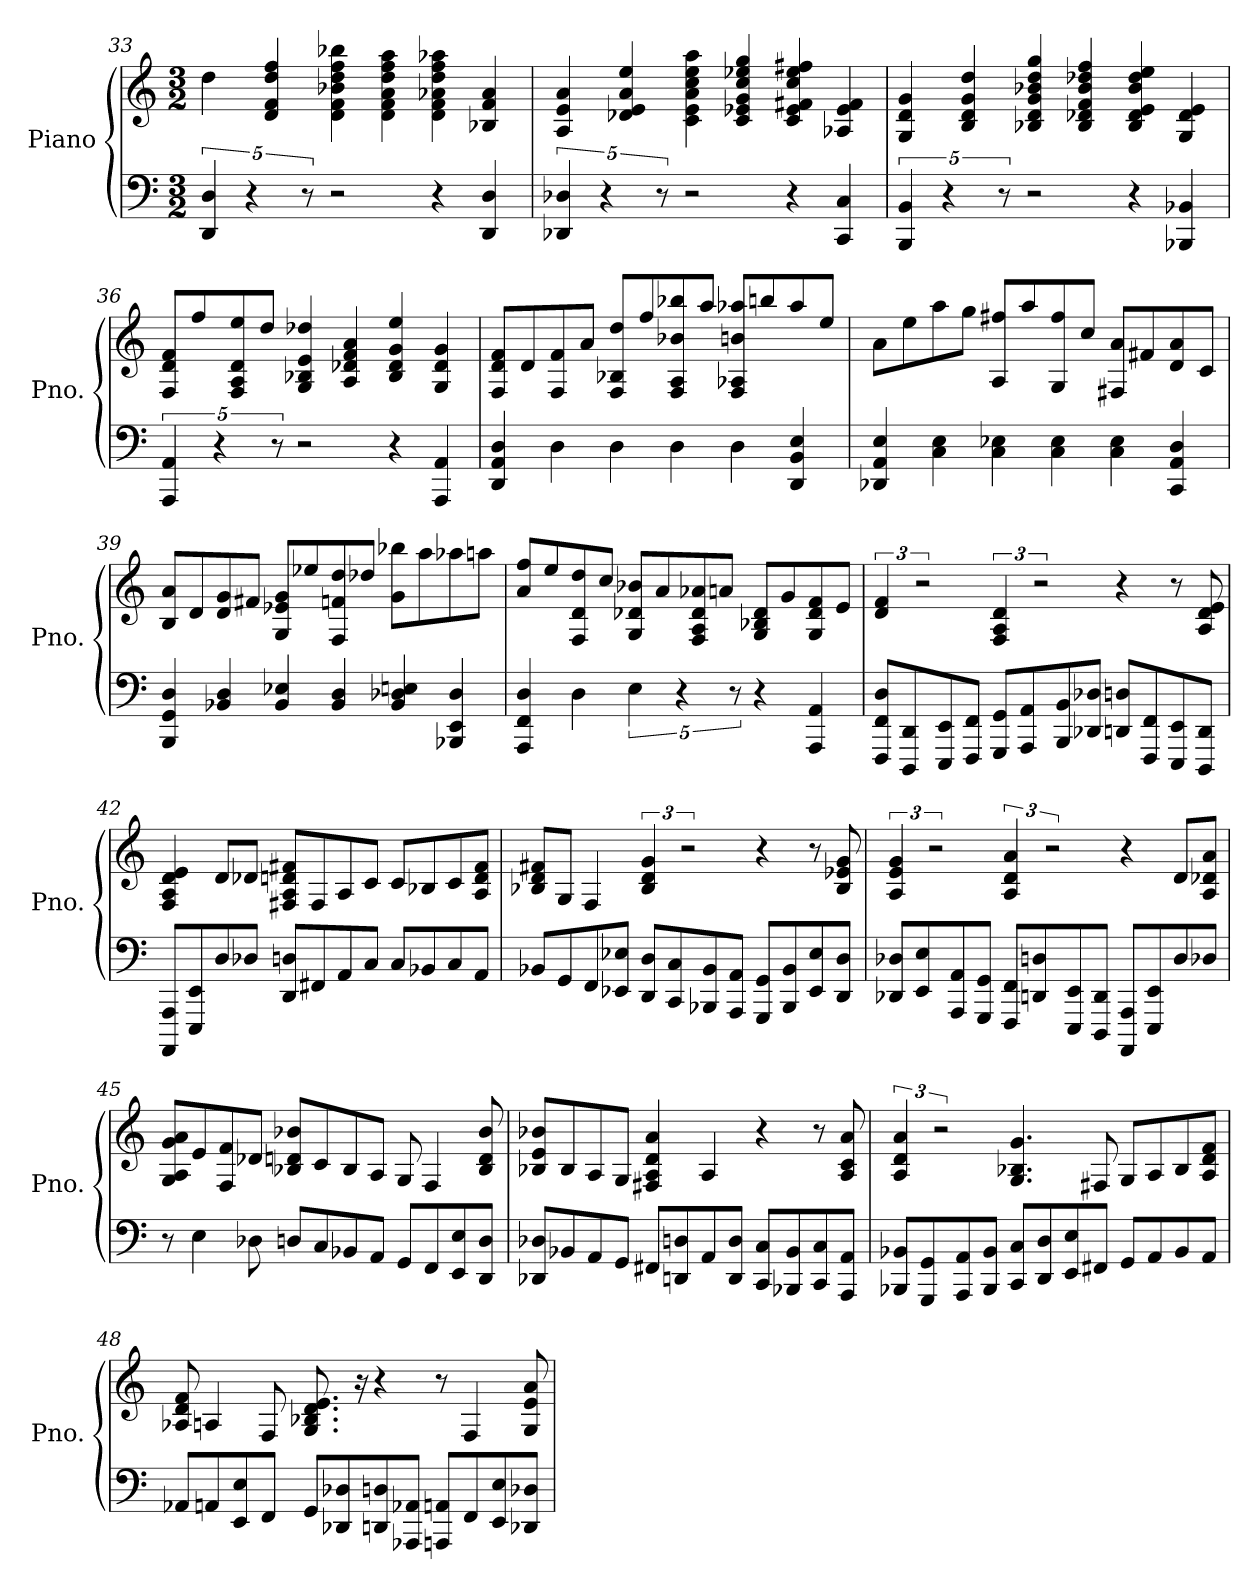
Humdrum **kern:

**kern	**kern
*part1	*part1
*staff2	*staff1
*I"Piano	*
*I'Pno.	*
*clefF4	*clefG2
*k[]	*k[]
*M3/2	*M3/2
=33	=33
5DD/ 5D/	4dd\
5r	.
.	4d/ 4f/ 4dd/ 4ff/
10r	.
2r	4d\ 4f\ 4b-X\ 4dd\ 4ff\ 4bb-X\
.	4d\ 4f\ 4a\ 4dd\ 4ff\ 4aa\
4r	4d\ 4f\ 4a-X\ 4dd\ 4ff\ 4aa-X\
4DD/ 4D/	4B-X/ 4f/ 4a-/
=34	=34
5DD-X/ 5D-X/	4A/ 4e/ 4a/
5r	.
.	4d-X/ 4e/ 4a/ 4ee/
10r	.
2r	4c\ 4e\ 4a\ 4cc\ 4ee\ 4aa\
.	4c/ 4e-X/ 4g/ 4cc/ 4ee-X/ 4gg/
4r	4c/ 4e-/ 4f#X/ 4cc/ 4ee-/ 4ff#X/
4CC/ 4C/	4A-X/ 4e-/ 4f#/
=35	=35
5BBB/ 5BB/	4G/ 4d/ 4g/
5r	.
.	4B/ 4d/ 4g/ 4dd/
10r	.
2r	4B-X/ 4d/ 4g/ 4b-X/ 4dd/ 4gg/
.	4B-/ 4d-X/ 4f/ 4b-/ 4dd-X/ 4ff/
4r	4B-/ 4d-/ 4e/ 4b-/ 4dd-/ 4ee/
4BBB-X/ 4BB-X/	4G/ 4d-/ 4e/
=36	=36
5AAA/ 5AA/	8F/ 8d/ 8f/L
.	8ff/
5r	.
.	8F/ 8A/ 8d/ 8ee/
.	8dd/J
10r	.
2r	4G/ 4B-X/ 4e/ 4dd-X/
.	4A/ 4d-X/ 4f/ 4a/
4r	4B-/ 4d-/ 4g/ 4ee/
4AAA/ 4AA/	4G/ 4d-/ 4g/
=37	=37
4DD/ 4AA/ 4D/	8F/ 8d/ 8f/L
.	8d/
4D\	8F/ 8f/
.	8a/J
4D\	8F/ 8B-X/ 8dd/L
.	8ff/
4D\	8F/ 8A/ 8b-X/ 8bb-X/
.	8aa/J
4D\	8F/ 8A-X/ 8bn/ 8aa-X/L
.	8bbn/
4DD/ 4BB/ 4E/	8aa-/
.	8ee/J
=38	=38
4DD-X/ 4AA/ 4E/	8a\L
.	8ee\
4C\ 4E\	8aa\
.	8gg\J
4C\ 4E-X\	8A/ 8ff#X/L
.	8aa/
4C\ 4E-\	8G/ 8ff#/
.	8cc/J
4C\ 4E-\	8F#X/ 8a/L
.	8f#X/
4CC/ 4AA/ 4D/	8d/ 8a/
.	8c/J
=39	=39
4BBB/ 4GG/ 4D/	8B/ 8a/L
.	8d/
4BB-X/ 4D/	8d/ 8g/
.	8f#X/J
4BB-/ 4E-X/	8G/ 8e-X/ 8g/L
.	8ee-X/
4BB-/ 4D/	8F/ 8fn/ 8dd/
.	8dd-X/J
4BB-/ 4D-X/ 4En/	8g\ 8bb-X\L
.	8aa\
4BBB-X/ 4EE/ 4D-/	8aa-X\
.	8aan\J
=40	=40
4AAA/ 4FF/ 4D/	8a/ 8ff/L
.	8ee/
4D\	8F/ 8d/ 8dd/
.	8cc/J
5E\	8G/ 8d-X/ 8b-X/L
.	8a/
5r	.
.	8F/ 8A/ 8d-/ 8a-X/
.	8an/J
10r	.
4r	8G/ 8B-X/ 8d-/L
.	8g/
4AAA/ 4AA/	8G/ 8d-/ 8f/
.	8e/J
=41	=41
8FFF/ 8FF/ 8D/L	6d/ 6f/
8DDD/ 8DD/	.
.	3r
8EEE/ 8EE/	.
8FFF/ 8FF/J	.
8GGG/ 8GG/L	6F/ 6A/ 6d/
8AAA/ 8AA/	.
.	3r
8BBB/ 8BB/	.
8DD-X/ 8D-X/J	.
8DDn/ 8Dn/L	4r
8FFF/ 8FF/	.
8EEE/ 8EE/	8r
8DDD/ 8DD/J	8A/ 8d/ 8e/
=42	=42
8AAAA/ 8AAA/L	4F/ 4A/ 4d/ 4e/
8EEE/ 8EE/	.
8D/	8d/L
8D-X/J	8d-X/J
8DD/ 8Dn/L	8F#X/ 8A/ 8dn/ 8f#X/L
8FF#X/	8F#/
8AA/	8A/
8C/J	8c/J
8C/L	8c/L
8BB-X/	8B-X/
8C/	8c/
8AA/J	8A/ 8d/ 8f#/J
=43	=43
8BB-X/L	8B-X/ 8d/ 8f#X/L
8GG/	8G/J
8FF/	4F/
8EE-X/ 8E-X/J	.
8DD/ 8D/L	6B-/ 6d/ 6g/
8CC/ 8C/	.
.	3r
8BBB-X/ 8BB-/	.
8AAA/ 8AA/J	.
8GGG/ 8GG/L	4r
8BBB-/ 8BB-/	.
8EE-/ 8E-/	8r
8DD/ 8D/J	8B-/ 8e-X/ 8g/
=44	=44
8DD-X/ 8D-X/L	6A/ 6e/ 6g/
8EE/ 8E/	.
.	3r
8AAA/ 8AA/	.
8GGG/ 8GG/J	.
8FFF/ 8FF/L	6A/ 6d/ 6a/
8DDn/ 8Dn/	.
.	3r
8EEE/ 8EE/	.
8DDD/ 8DD/J	.
8AAAA/ 8AAA/L	4r
8EEE/ 8EE/	.
8D/	8d/L
8D-X/J	8A/ 8d-X/ 8a/J
=45	=45
8r	8G/ 8A/ 8g/ 8a/L
4E\	8e/
.	8F/ 8f/
8D-X\	8d-X/J
8Dn/L	8B-X/ 8dn/ 8b-X/L
8C/	8c/
8BB-X/	8B-/
8AA/J	8A/J
8GG/L	8G/
8FF/	4F/
8EE/ 8E/	.
8DD/ 8D/J	8B-/ 8d/ 8b-/
=46	=46
8DD-X/ 8D-X/L	8B-X/ 8e/ 8b-X/L
8BB-X/	8B-/
8AA/	8A/
8GG/J	8G/J
8FF#X/L	4F#X/ 4A/ 4d/ 4a/
8DDn/ 8Dn/	.
8AA/	4A/
8DD/ 8D/J	.
8CC/ 8C/L	4r
8BBB-X/ 8BB-/	.
8CC/ 8C/	8r
8AAA/ 8AA/J	8A/ 8c/ 8a/
=47	=47
8BBB-X/ 8BB-X/L	6A/ 6d/ 6a/
8GGG/ 8GG/	.
.	3r
8AAA/ 8AA/	.
8BBB-/ 8BB-/J	.
8CC/ 8C/L	4.G/ 4.B-X/ 4.g/
8DD/ 8D/	.
8EE/ 8E/	.
8FF#X/J	8F#X/
8GG/L	8G/L
8AA/	8A/
8BB-/	8B-/
8AA/J	8A/ 8d/ 8f/J
=48	=48
8AA-X/L	8A-X/ 8d/ 8f/
8AAn/	4An/
8EE/ 8E/	.
8FF/J	8F/
8GG/L	8.G/ 8.B-X/ 8.d/ 8.e/
8DD-X/ 8D-X/	.
.	16r
8DDn/ 8Dn/	4r
8AAA-X/ 8AA-X/J	.
8AAAn/ 8AAn/L	8r
8FF/	4F/
8EE/ 8E/	.
8DD-X/ 8D-X/J	8G/ 8e/ 8a/
=	=
*-	*-
